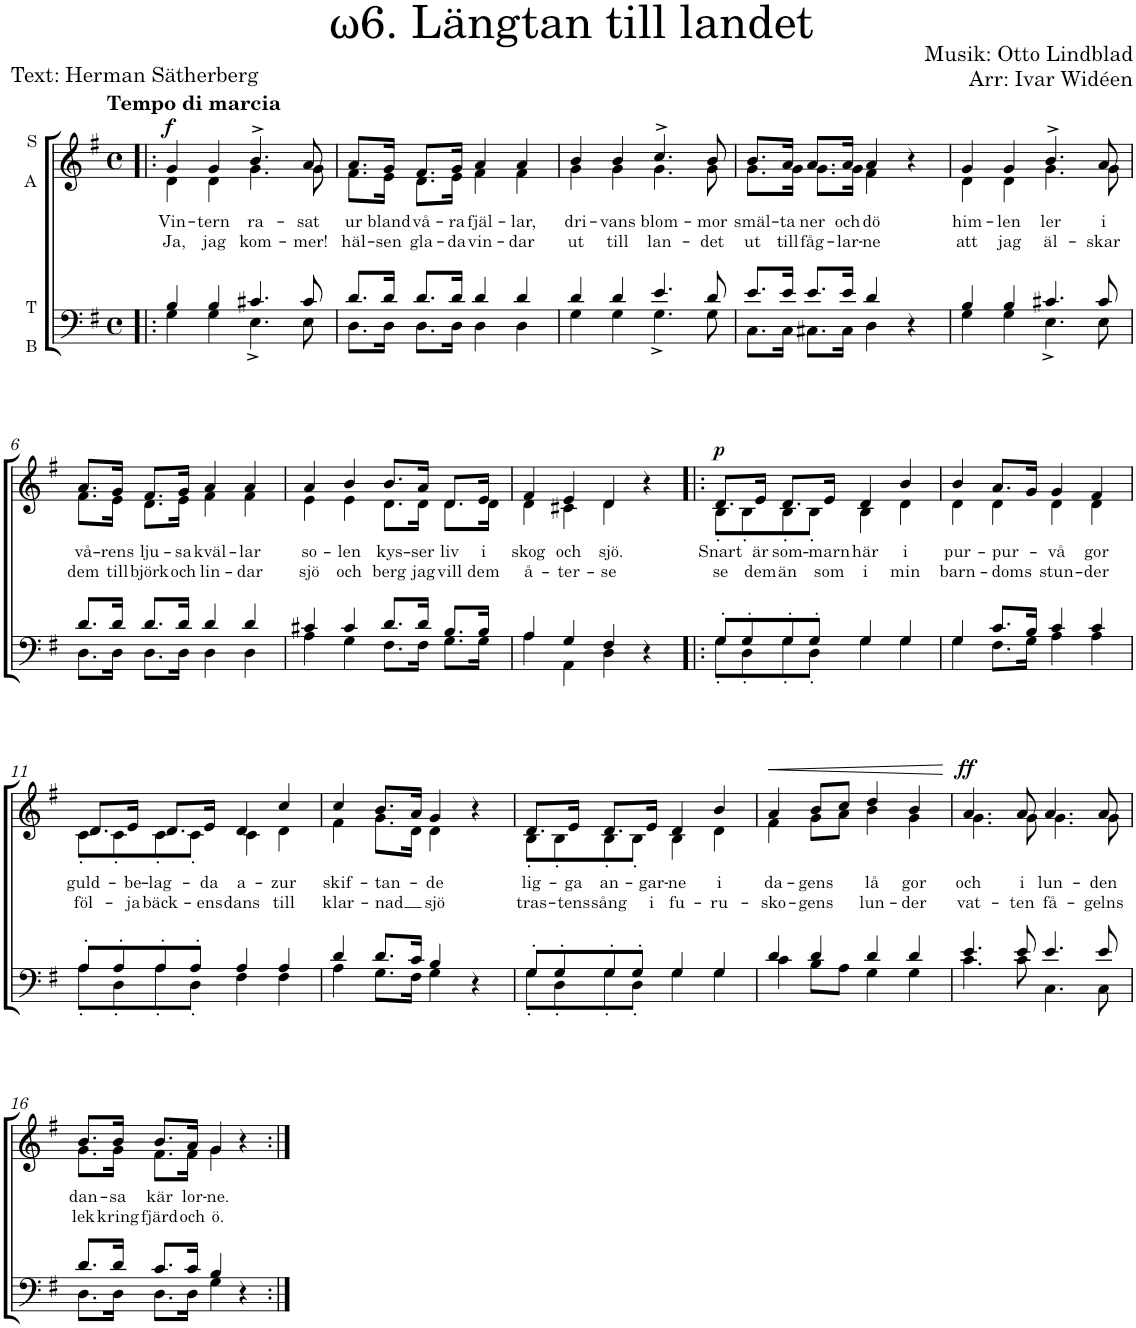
**kern	**kern	**text	**text	**dynam
*part2	*part1	*part1	*part1	*part1
*staff2	*staff1	*staff1	*staff1	*staff1
*I"T  B	*I"S  A	*	*	*
*clefF4	*clefG2	*	*	*
*k[f#]	*k[f#]	*	*	*
*G:	*G:	*	*	*
*M4/4	*M4/4	*	*	*
*met(c)	*met(c)	*	*	*
=1!|:	=1!|:	=1!|:	=1!|:	=1!|:
*^	*	*	*	*
!	!	!LO:TX:a:B:t=Tempo di marcia	!	!	!
!	!	!	!LO:LY:b	!LO:LY:b	!LO:DY:a
*	*	*^	*	*	*
4B/	4G\	4g/	4d\	Vin-	-Ja,	f
!	!	!	!	!LO:LY:b	!LO:LY:b	!
4B/	4G\	4g/	4d\	-tern	jag	.
!	!	!	!	!LO:LY:b	!LO:LY:b	!
4.c#X/	4.E^\	4.b^/	4.g\	ra-	-kom-	.
!	!	!	!	!LO:LY:b	!LO:LY:b	!
8c#/	8E\	8a/	8g\	-sat	mer!	.
=2	=2	=2	=2	=2	=2	=2
!	!	!	!	!LO:LY:b	!LO:LY:b	!
8.d/L	8.D\L	8.a/L	8.f#\L	ur	häl-	.
!	!	!	!	!LO:LY:b	!LO:LY:b	!
16d/Jk	16D\Jk	16g/Jk	16e\Jk	-bland	-sen	.
!	!	!	!	!LO:LY:b	!LO:LY:b	!
8.d/L	8.D\L	8.f#/L	8.d\L	vå-	-gla-	.
!	!	!	!	!LO:LY:b	!LO:LY:b	!
16d/Jk	16D\Jk	16g/Jk	16e\Jk	-ra	da	.
!	!	!	!	!LO:LY:b	!LO:LY:b	!
4d/	4D\	4a/	4f#\	fjäl-	-vin-	.
!	!	!	!	!LO:LY:b	!LO:LY:b	!
4d/	4D\	4a/	4f#\	-lar,	dar	.
=3	=3	=3	=3	=3	=3	=3
!	!	!	!	!LO:LY:b	!LO:LY:b	!
4d/	4G\	4b/	4g\	dri-	-ut	.
!	!	!	!	!LO:LY:b	!LO:LY:b	!
4d/	4G\	4b/	4g\	vans	till	.
!	!	!	!	!LO:LY:b	!LO:LY:b	!
4.e/	4.G^\	4.cc^/	4.g\	blom-	-lan-	.
!	!	!	!	!LO:LY:b	!LO:LY:b	!
8d/	8G\	8b/	8g\	-mor	det	.
=4	=4	=4	=4	=4	=4	=4
!	!	!	!	!LO:LY:b	!LO:LY:b	!
8.e/L	8.C\L	8.b/L	8.g\L	smäl-	ut	.
!	!	!	!	!LO:LY:b	!LO:LY:b	!
16e/Jk	16C\Jk	16a/Jk	16g\Jk	-ta	till	.
!	!	!	!	!LO:LY:b	!LO:LY:b	!
8.e/L	8.C#X\L	8.a/L	8.g\L	ner	fåg-	.
!	!	!	!	!LO:LY:b	!LO:LY:b	!
16e/Jk	16C#\Jk	16a/Jk	16g\Jk	-och	lar-	.
!	!	!	!	!LO:LY:b	!LO:LY:b	!
4d/	4D\	4a/	4f#\	-dö	ne	.
4r	4ryy	4r	4ryy	.	.	.
=5	=5	=5	=5	=5	=5	=5
!	!	!	!	!LO:LY:b	!LO:LY:b	!
4B/	4G\	4g/	4d\	him-	-att	.
!	!	!	!	!LO:LY:b	!LO:LY:b	!
4B/	4G\	4g/	4d\	len	jag	.
!	!	!	!	!LO:LY:b	!LO:LY:b	!
4.c#X/	4.E^\	4.b^/	4.g\	ler	äl-	.
!	!	!	!	!LO:LY:b	!LO:LY:b	!
8c#/	8E\	8a/	8g\	-i	skar	.
!!LO:LB:g=z	!!
=6	=6	=6	=6	=6	=6	=6
!	!	!	!	!LO:LY:b	!LO:LY:b	!
8.d/L	8.D\L	8.a/L	8.f#\L	vå-	-dem	.
!	!	!	!	!LO:LY:b	!LO:LY:b	!
16d/Jk	16D\Jk	16g/Jk	16e\Jk	rens	till	.
!	!	!	!	!LO:LY:b	!LO:LY:b	!
8.d/L	8.D\L	8.f#/L	8.d\L	lju-	-björk	.
!	!	!	!	!LO:LY:b	!LO:LY:b	!
16d/Jk	16D\Jk	16g/Jk	16e\Jk	sa	och	.
!	!	!	!	!LO:LY:b	!LO:LY:b	!
4d/	4D\	4a/	4f#\	kväl-	-lin-	.
!	!	!	!	!LO:LY:b	!LO:LY:b	!
4d/	4D\	4a/	4f#\	-lar	dar	.
=7	=7	=7	=7	=7	=7	=7
!	!	!	!	!LO:LY:b	!LO:LY:b	!
4c#X/	4A\	4a/	4e\	so-	-sjö	.
!	!	!	!	!LO:LY:b	!LO:LY:b	!
4c#/	4G\	4b/	4e\	len	och	.
!	!	!	!	!LO:LY:b	!LO:LY:b	!
8.d/L	8.F#\L	8.b/L	8.d\L	kys-	-berg	.
!	!	!	!	!LO:LY:b	!LO:LY:b	!
16d/Jk	16F#\Jk	16a/Jk	16d\Jk	ser	jag	.
!	!	!	!	!LO:LY:b	!LO:LY:b	!
8.B/L	8.G\L	8.d/L	8.d\L	liv	vill	.
!	!	!	!	!LO:LY:b	!LO:LY:b	!
16B/Jk	16G\Jk	16e/Jk	16d\Jk	i	dem	.
=8	=8	=8	=8	=8	=8	=8
!	!	!	!	!LO:LY:b	!LO:LY:b	!
4A/	4A\	4f#/	4d\	skog	å-	.
!	!	!	!	!LO:LY:b	!LO:LY:b	!
4G/	4AA\	4e/	4c#X\	-och	ter-	.
!	!	!	!	!LO:LY:b	!LO:LY:b	!
4F#/	4D\	4d/	4d\	-sjö.	se	.
4r	4ryy	4r	4ryy	.	.	.
=9!|:	=9!|:	=9!|:	=9!|:	=9!|:	=9!|:	=9!|:
!	!	!	!	!LO:LY:b	!LO:LY:b	!LO:DY:a
8G'/L	8G'\L	8.d/L	8B'\L	Snart	se	p
8G'/	8D'\	.	8B'\	.	.	.
!	!	!	!	!LO:LY:b	!LO:LY:b	!
.	.	16e/Jk	.	är	dem	.
!	!	!	!	!LO:LY:b	!LO:LY:b	!
8G'/	8G'\	8.d/L	8B'\	som-	än	.
8G'/J	8D'\J	.	8B'\J	.	.	.
!	!	!	!	!LO:LY:b	!LO:LY:b	!
.	.	16e/Jk	.	-marn	som	.
!	!	!	!	!LO:LY:b	!LO:LY:b	!
4G/	4G\	4d/	4B\	här	i	.
!	!	!	!	!LO:LY:b	!LO:LY:b	!
4G/	4G\	4b/	4d\	i	min	.
=10	=10	=10	=10	=10	=10	=10
!	!	!	!	!LO:LY:b	!LO:LY:b	!
4G/	4G\	4b/	4d\	pur-	-barn-	.
!	!	!	!	!LO:LY:b	!LO:LY:b	!
8.c/L	8.F#\L	8.a/L	4d\	-pur-	-doms	.
16B/Jk	16G\Jk	16g/Jk	.	.	.	.
!	!	!	!	!LO:LY:b	!LO:LY:b	!
4c/	4A\	4g/	4d\	vå	stun-	.
!	!	!	!	!LO:LY:b	!LO:LY:b	!
4c/	4A\	4f#/	4d\	-gor	der	.
!!LO:LB:g=z	!!
=11	=11	=11	=11	=11	=11	=11
!	!	!	!	!LO:LY:b	!LO:LY:b	!
8A'/L	8A'\L	8.d/L	8c'\L	guld-	föl-	.
8A'/	8D'\	.	8c'\	.	.	.
!	!	!	!	!LO:LY:b	!LO:LY:b	!
.	.	16e/Jk	.	-be-	-ja	.
!	!	!	!	!LO:LY:b	!LO:LY:b	!
8A'/	8A'\	8.d/L	8c'\	-lag-	bäck-	.
8A'/J	8D'\J	.	8c'\J	.	.	.
!	!	!	!	!LO:LY:b	!LO:LY:b	!
.	.	16e/Jk	.	-da	-ens	.
!	!	!	!	!LO:LY:b	!LO:LY:b	!
4A/	4F#\	4d/	4c\	a-	dans	.
!	!	!	!	!LO:LY:b	!LO:LY:b	!
4A/	4F#\	4cc/	4d\	zur	till	.
=12	=12	=12	=12	=12	=12	=12
!	!	!	!	!LO:LY:b	!LO:LY:b	!
4d/	4A\	4cc/	4f#\	skif-	-klar-	.
!	!	!	!	!LO:LY:b	!LO:LY:b	!
8.d/L	8.G\L	8.b/L	8.g\L	-tan-	-nad	.
16c/Jk	16F#\Jk	16a/Jk	16d\Jk	.	.	.
!	!	!	!	!LO:LY:b	!LO:LY:b	!
4B/	4G\	4g/	4d\	de	sjö	.
4r	4ryy	4r	4ryy	.	.	.
=13	=13	=13	=13	=13	=13	=13
!	!	!	!	!LO:LY:b	!LO:LY:b	!
8G'/L	8G'\L	8.d/L	8B'\L	lig-	-tras-	.
8G'/	8D'\	.	8B'\	.	.	.
!	!	!	!	!LO:LY:b	!LO:LY:b	!
.	.	16e/Jk	.	-ga	-tens	.
!	!	!	!	!LO:LY:b	!LO:LY:b	!
8G'/	8G'\	8.d/L	8B'\	an-	sång	.
8G'/J	8D'\J	.	8B'\J	.	.	.
!	!	!	!	!LO:LY:b	!LO:LY:b	!
.	.	16e/Jk	.	gar-	-i	.
!	!	!	!	!LO:LY:b	!LO:LY:b	!
4G/	4G\	4d/	4B\	ne	fu-	.
!	!	!	!	!LO:LY:b	!LO:LY:b	!
4G/	4G\	4b/	4d\	-i	ru-	.
=14	=14	=14	=14	=14	=14	=14
!	!	!	!	!LO:LY:b	!LO:LY:b	!LO:HP:b
4d/	4c\	4a/	4f#\	-da-	-sko-	<
!	!	!	!	!LO:LY:b	!LO:LY:b	!
4d/	8B\L	8b/L	8g\L	-gens	gens	.
.	8A\J	8cc/J	8a\J	.	.	.
!	!	!	!	!LO:LY:b	!LO:LY:b	!
4d/	4G\	4dd/	4b\	lå	lun-	.
!	!	!	!	!LO:LY:b	!LO:LY:b	!
4d/	4G\	4b/	4g\	-gor	der	.
*v	*v	*	*	*	*	*
*	*v	*v	*	*	*
.	.	.	.	[
=15	=15	=15	=15	=15
*^	*	*	*	*
!	!	!	!LO:LY:b	!LO:LY:b	!LO:DY:a
*	*	*^	*	*	*
4.e/	4.c\	4.a/	4.g\	och	vat-	ff
!	!	!	!	!LO:LY:b	!LO:LY:b	!
8e/	8c\	8a/	8g\	-i	ten	.
!	!	!	!	!LO:LY:b	!LO:LY:b	!
4.e/	4.C\	4.a/	4.g\	lun-	-få-	.
!	!	!	!	!LO:LY:b	!LO:LY:b	!
8e/	8C\	8a/	8g\	-den	gelns	.
!!LO:LB:g=z	!!
=16	=16	=16	=16	=16	=16	=16
!	!	!	!	!LO:LY:b	!LO:LY:b	!
8.d/L	8.D\L	8.b/L	8.g\L	dan-	-lek	.
!	!	!	!	!LO:LY:b	!LO:LY:b	!
16d/Jk	16D\Jk	16b/Jk	16g\Jk	sa	kring	.
!	!	!	!	!LO:LY:b	!LO:LY:b	!
8.c/L	8.D\L	8.b/L	8.f#\L	kär	fjärd	.
!	!	!	!	!LO:LY:b	!LO:LY:b	!
16c/Jk	16D\Jk	16a/Jk	16f#\Jk	lor-	-och	.
!	!	!	!	!LO:LY:b	!LO:LY:b	!
4B/	4G\	4g/	4g\	ne.	ö.	.
4r	4ryy	4r	4ryy	.	.	.
*v	*v	*	*	*	*	*
*	*v	*v	*	*	*
=:|!	=:|!	=:|!	=:|!	=:|!
*-	*-	*-	*-	*-
